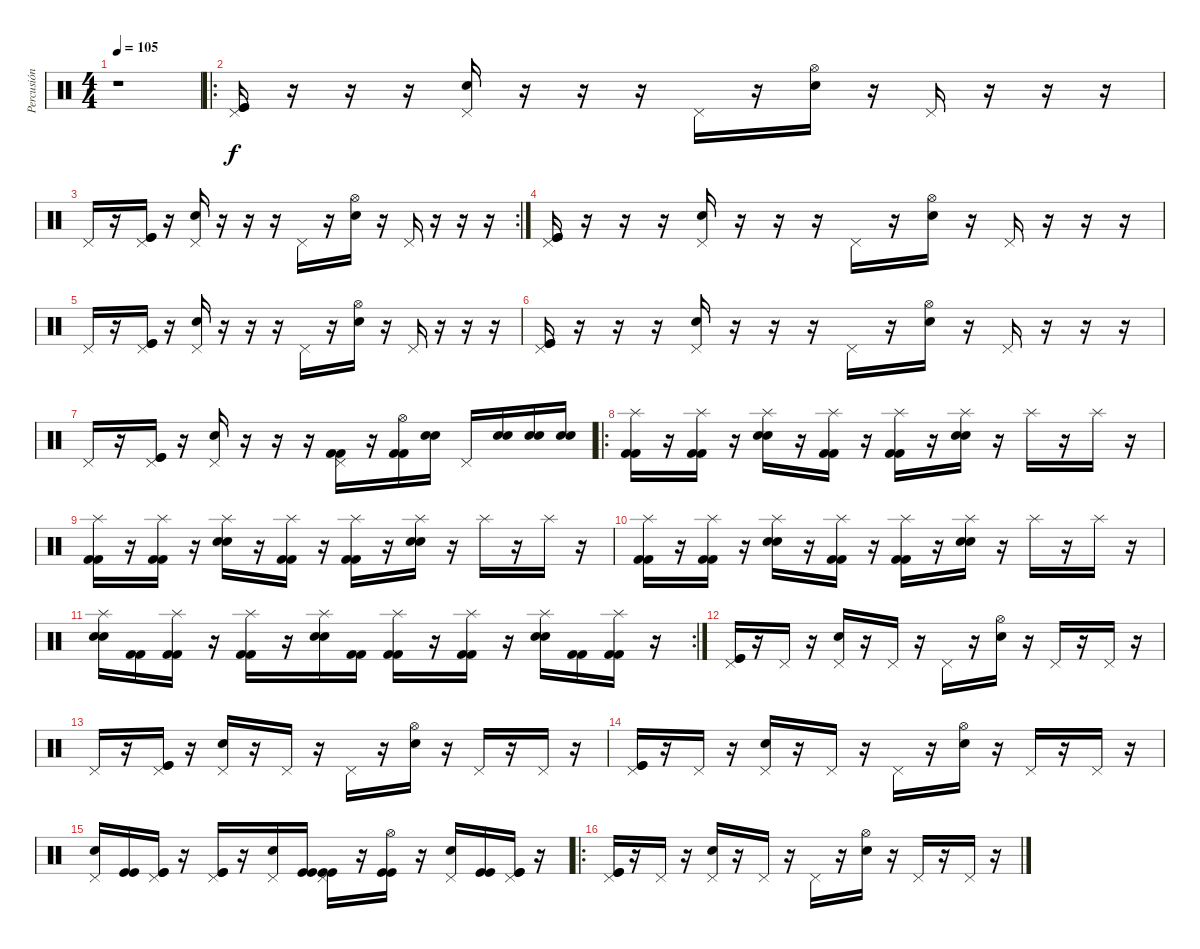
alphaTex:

\track ("Percusión" "Percusión") {instrument percussion}
\staff {score}
\articulation defaults
\ts (4 4)
\tempo 105
\clef neutral
\ks c
r.1{dy f} |
\ro
("Pedal Hi-Hat (hit)" "Kick (hit)" "Kick (hit)").16 r.16 r.16 r.16 ("Pedal Hi-Hat (hit)" "Snare (hit) 2").16 r.16 r.16 r.16 "Pedal Hi-Hat (hit)".16 r.16 ("Hi-Hat (open)" "Snare (hit) 2").16 r.16 "Pedal Hi-Hat (hit)".16 r.16 r.16 r.16 |
\rc 2 "Pedal Hi-Hat (hit)".16
r.16 ("Pedal Hi-Hat (hit)" "Kick (hit)" "Kick (hit)").16 r.16 ("Pedal Hi-Hat (hit)" "Snare (hit) 2").16 r.16 r.16 r.16 "Pedal Hi-Hat (hit)".16 r.16 ("Hi-Hat (open)" "Snare (hit) 2").16 r.16 "Pedal Hi-Hat (hit)".16 r.16 r.16 r.16 |
("Pedal Hi-Hat (hit)" "Kick (hit)" "Kick (hit)").16 r.16 r.16 r.16 ("Pedal Hi-Hat (hit)" "Snare (hit) 2").16 r.16 r.16 r.16 "Pedal Hi-Hat (hit)".16 r.16 ("Hi-Hat (open)" "Snare (hit) 2").16 r.16 "Pedal Hi-Hat (hit)".16 r.16 r.16 r.16 |
"Pedal Hi-Hat (hit)".16 r.16 ("Pedal Hi-Hat (hit)" "Kick (hit)" "Kick (hit)").16 r.16 ("Pedal Hi-Hat (hit)" "Snare (hit) 2").16 r.16 r.16 r.16 "Pedal Hi-Hat (hit)".16 r.16 ("Hi-Hat (open)" "Snare (hit) 2").16 r.16 "Pedal Hi-Hat (hit)".16 r.16 r.16 r.16 |
("Pedal Hi-Hat (hit)" "Kick (hit)" "Kick (hit)").16 r.16 r.16 r.16 ("Pedal Hi-Hat (hit)" "Snare (hit) 2").16 r.16 r.16 r.16 "Pedal Hi-Hat (hit)".16 r.16 ("Hi-Hat (open)" "Snare (hit) 2").16 r.16 "Pedal Hi-Hat (hit)".16 r.16 r.16 r.16 |
"Pedal Hi-Hat (hit)".16 r.16 ("Pedal Hi-Hat (hit)" "Kick (hit)" "Kick (hit)").16 r.16 ("Pedal Hi-Hat (hit)" "Snare (hit) 2").16 r.16 r.16 r.16 ("Pedal Hi-Hat (hit)" "Kick (hit) 2" "Kick (hit) 2").16 r.16 ("Hi-Hat (open)" "Kick (hit) 2" "Kick (hit) 2").16 ("Electric Snare (hit)" "Electric Snare (hit)").16 "Pedal Hi-Hat (hit)".16 ("Electric Snare (hit)" "Electric Snare (hit)").16 ("Electric Snare (hit)" "Electric Snare (hit)").16 ("Electric Snare (hit)" "Electric Snare (hit)").16 |
\ro
("Splash (hit)" "Kick (hit) 2" "Kick (hit) 2").16 r.16 ("Splash (hit)" "Kick (hit) 2" "Kick (hit) 2").16 r.16 ("Splash (hit)" "Electric Snare (hit)" "Electric Snare (hit)").16 r.16 ("Splash (hit)" "Kick (hit) 2" "Kick (hit) 2").16 r.16 ("Splash (hit)" "Kick (hit) 2" "Kick (hit) 2").16 r.16 ("Splash (hit)" "Electric Snare (hit)" "Electric Snare (hit)").16 r.16 "Splash (hit)".16 r.16 "Splash (hit)".16 r.16 |
("Splash (hit)" "Kick (hit) 2" "Kick (hit) 2").16 r.16 ("Splash (hit)" "Kick (hit) 2" "Kick (hit) 2").16 r.16 ("Splash (hit)" "Electric Snare (hit)" "Electric Snare (hit)").16 r.16 ("Splash (hit)" "Kick (hit) 2" "Kick (hit) 2").16 r.16 ("Splash (hit)" "Kick (hit) 2" "Kick (hit) 2").16 r.16 ("Splash (hit)" "Electric Snare (hit)" "Electric Snare (hit)").16 r.16 "Splash (hit)".16 r.16 "Splash (hit)".16 r.16 |
("Splash (hit)" "Kick (hit) 2" "Kick (hit) 2").16 r.16 ("Splash (hit)" "Kick (hit) 2" "Kick (hit) 2").16 r.16 ("Splash (hit)" "Electric Snare (hit)" "Electric Snare (hit)").16 r.16 ("Splash (hit)" "Kick (hit) 2" "Kick (hit) 2").16 r.16 ("Splash (hit)" "Kick (hit) 2" "Kick (hit) 2").16 r.16 ("Splash (hit)" "Electric Snare (hit)" "Electric Snare (hit)").16 r.16 "Splash (hit)".16 r.16 "Splash (hit)".16 r.16 |
\rc 2
("Splash (hit)" "Electric Snare (hit)" "Electric Snare (hit)").16 ("Kick (hit) 2" "Kick (hit) 2").16 ("Splash (hit)" "Kick (hit) 2" "Kick (hit) 2").16 r.16 ("Splash (hit)" "Kick (hit) 2" "Kick (hit) 2").16 r.16 ("Splash (hit)" "Electric Snare (hit)" "Electric Snare (hit)").16 ("Kick (hit) 2" "Kick (hit) 2").16 ("Splash (hit)" "Kick (hit) 2" "Kick (hit) 2").16 r.16 ("Splash (hit)" "Kick (hit) 2" "Kick (hit) 2").16 r.16 ("Splash (hit)" "Electric Snare (hit)" "Electric Snare (hit)").16 ("Kick (hit) 2" "Kick (hit) 2").16 ("Splash (hit)" "Kick (hit) 2" "Kick (hit) 2").16 r.16 |
("Pedal Hi-Hat (hit)" "Kick (hit)" "Kick (hit)").16 r.16 "Pedal Hi-Hat (hit)".16 r.16 ("Pedal Hi-Hat (hit)" "Snare (hit) 2").16 r.16 "Pedal Hi-Hat (hit)".16 r.16 "Pedal Hi-Hat (hit)".16 r.16 ("Hi-Hat (open)" "Snare (hit) 2").16 r.16 "Pedal Hi-Hat (hit)".16 r.16 "Pedal Hi-Hat (hit)".16 r.16 |
"Pedal Hi-Hat (hit)".16 r.16 ("Pedal Hi-Hat (hit)" "Kick (hit)" "Kick (hit)").16 r.16 ("Pedal Hi-Hat (hit)" "Snare (hit) 2").16 r.16 "Pedal Hi-Hat (hit)".16 r.16 "Pedal Hi-Hat (hit)".16 r.16 ("Hi-Hat (open)" "Snare (hit) 2").16 r.16 "Pedal Hi-Hat (hit)".16 r.16 "Pedal Hi-Hat (hit)".16 r.16 |
("Pedal Hi-Hat (hit)" "Kick (hit)" "Kick (hit)").16 r.16 "Pedal Hi-Hat (hit)".16 r.16 ("Pedal Hi-Hat (hit)" "Snare (hit) 2").16 r.16 "Pedal Hi-Hat (hit)".16 r.16 "Pedal Hi-Hat (hit)".16 r.16 ("Hi-Hat (open)" "Snare (hit) 2").16 r.16 "Pedal Hi-Hat (hit)".16 r.16 "Pedal Hi-Hat (hit)".16 r.16 |
("Pedal Hi-Hat (hit)" "Snare (hit) 2").16 ("Kick (hit)" "Kick (hit)").16 ("Pedal Hi-Hat (hit)" "Kick (hit)" "Kick (hit)").16 r.16 ("Pedal Hi-Hat (hit)" "Kick (hit)" "Kick (hit)").16 r.16 ("Pedal Hi-Hat (hit)" "Snare (hit) 2").16 ("Kick (hit)" "Kick (hit)").16 ("Pedal Hi-Hat (hit)" "Kick (hit)" "Kick (hit)").16 r.16 ("Hi-Hat (open)" "Kick (hit)" "Kick (hit)").16 r.16 ("Pedal Hi-Hat (hit)" "Snare (hit) 2").16 ("Kick (hit)" "Kick (hit)").16 ("Pedal Hi-Hat (hit)" "Kick (hit)" "Kick (hit)").16 r.16 |
\ro
("Pedal Hi-Hat (hit)" "Kick (hit)" "Kick (hit)").16 r.16 "Pedal Hi-Hat (hit)".16 r.16 ("Pedal Hi-Hat (hit)" "Hand Clap (hit)").16 r.16 "Pedal Hi-Hat (hit)".16 r.16 "Pedal Hi-Hat (hit)".16 r.16 ("Hi-Hat (open)" "Hand Clap (hit)").16 r.16 "Pedal Hi-Hat (hit)".16 r.16 "Pedal Hi-Hat (hit)".16 r.16
